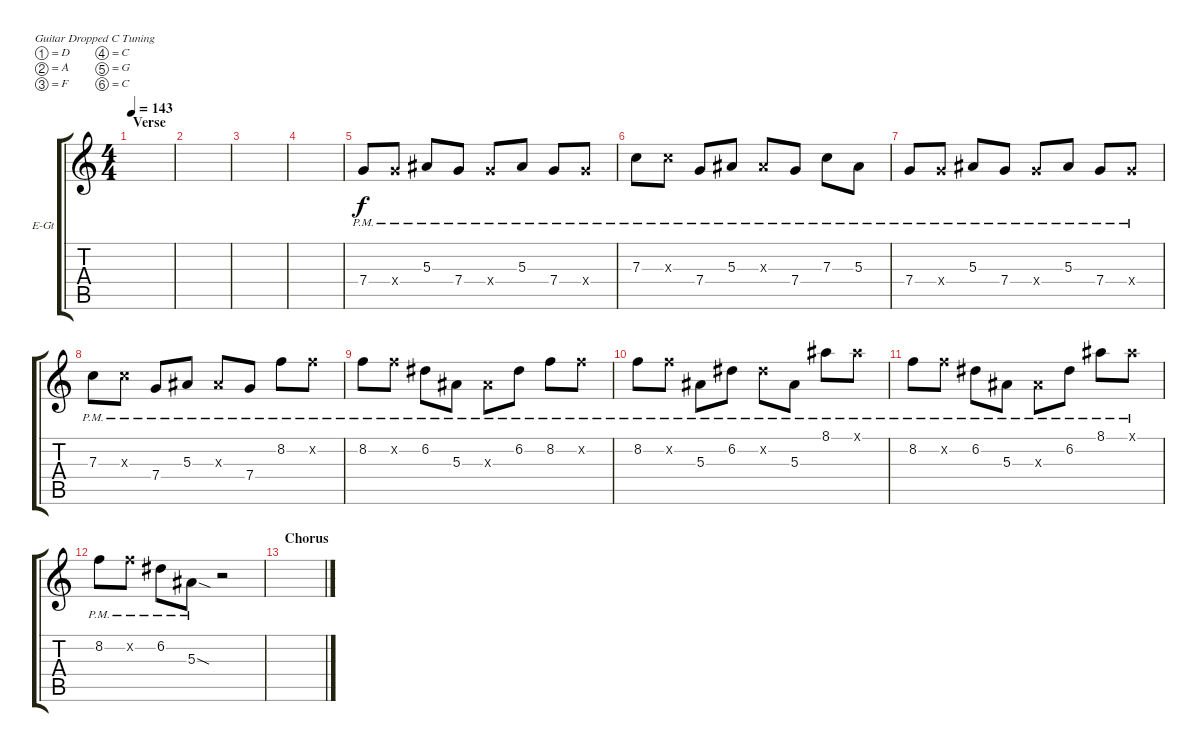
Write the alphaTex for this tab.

\defaultSystemsLayout 4
\bracketExtendMode groupsimilarinstruments
\firstSystemTrackNameOrientation horizontal
\otherSystemsTrackNameOrientation horizontal
\track ("Ryo - Clean Guitar" "E-Gt") {instrument electricguitarclean}
\staff {score tabs}
\tuning (D4 A3 F3 C3 G2 C2)
\ts (4 4)
\section ("" "Verse")
\tempo 143
\clef g2
\scale
0.333333
\ks c
|
\scale
0.333333 |
\scale
0.333333 |
\scale
0.333333 |
\scale
0.333333 7.4{pm}.8 7.4{pm x}.8 5.3{pm}.8 7.4{pm}.8 7.4{pm x}.8 5.3{pm}.8 7.4{pm}.8 7.4{pm x}.8 |
\scale
0.333333 7.3{pm}.8 7.3{pm x}.8 7.4{pm}.8 5.3{pm}.8 5.3{pm x}.8 7.4{pm}.8 7.3{pm}.8 5.3{pm}.8 |
\scale
0.333333 7.4{pm}.8 7.4{pm x}.8 5.3{pm}.8 7.4{pm}.8 7.4{pm x}.8 5.3{pm}.8 7.4{pm}.8 7.4{pm x}.8 |
\scale
0.333333 7.3{pm}.8 7.3{pm x}.8 7.4{pm}.8 5.3{pm}.8 5.3{pm x}.8 7.4{pm}.8 8.2{pm}.8 8.2{pm x}.8 |
\scale
0.333333 8.2{pm}.8 8.2{pm x}.8 6.2{pm}.8 5.3{pm}.8 5.3{pm x}.8 6.2{pm}.8 8.2{pm}.8 8.2{pm x}.8 |
\scale
0.333333 8.2{pm}.8 8.2{pm x}.8 5.3{pm}.8 6.2{pm}.8 6.2{pm x}.8 5.3{pm}.8 8.1{pm}.8 8.1{pm x}.8 |
8.2{pm}.8 8.2{pm x}.8 6.2{pm}.8 5.3{pm}.8 5.3{pm x}.8 6.2{pm}.8 8.1{pm}.8 8.1{pm x}.8 |
8.2{pm}.8 8.2{pm x}.8 6.2{pm}.8 5.3{sod pm}.8 r.2 |
\section ("" "Chorus")
